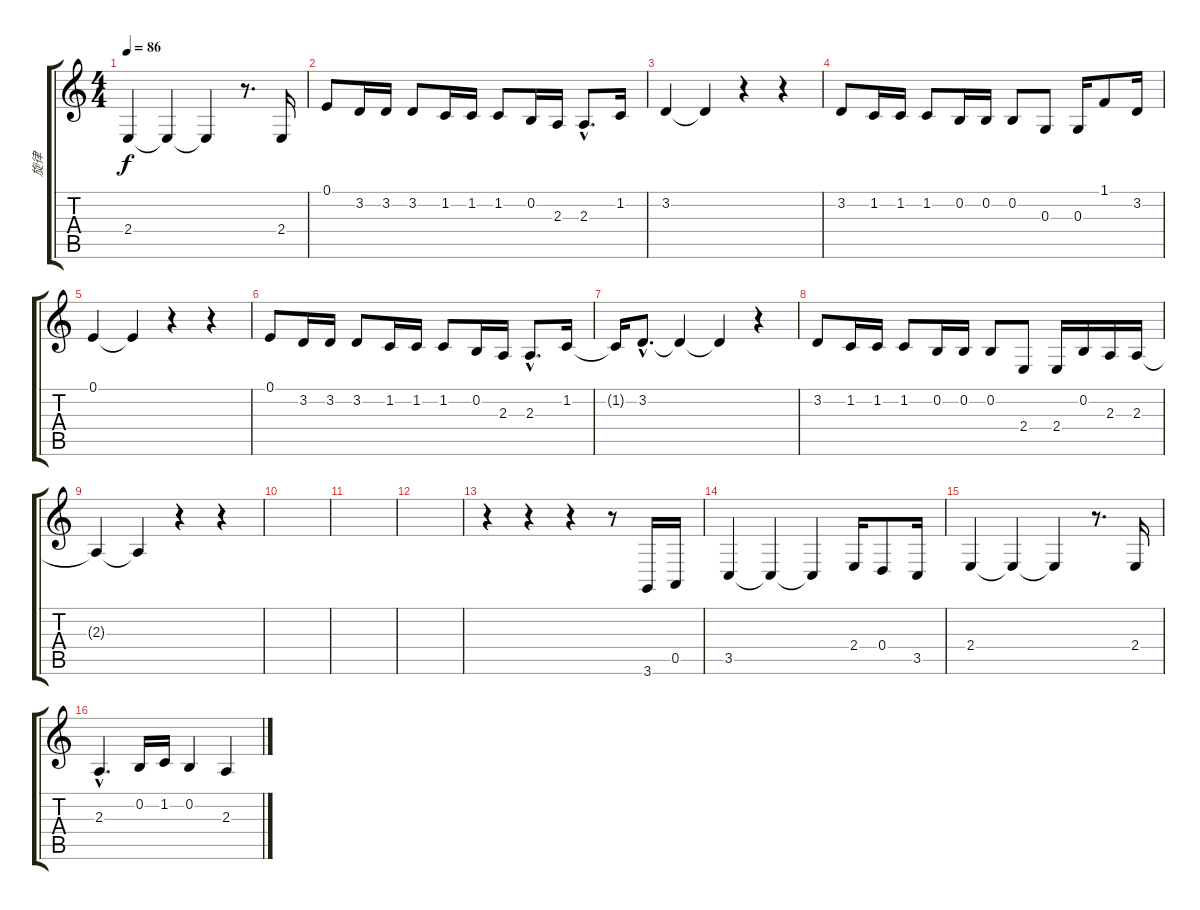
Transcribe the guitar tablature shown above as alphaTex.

\track ("旋律" "旋律") {instrument honkytonkpiano}
\staff {score tabs}
\tuning (E4 B3 G3 D3 A2 E2) {hide}
\ts (4 4)
\tempo 86
\clef g2
\ks c
2.4.4{dy f} 2.4{t}.4 2.4{t}.4 r.8{d} 2.4.16 |
0.1.8 3.2.16 3.2.16 3.2.8 1.2.16 1.2.16 1.2.8 0.2.16 2.3.16 2.3{hac}.8{d} 1.2.16 |
3.2.4 3.2{t}.4 r.4 r.4 |
3.2.8 1.2.16 1.2.16 1.2.8 0.2.16 0.2.16 0.2.8 0.3.8 0.3.16 1.1.8 3.2.16 |
0.1.4 0.1{t}.4 r.4 r.4 |
0.1.8 3.2.16 3.2.16 3.2.8 1.2.16 1.2.16 1.2.8 0.2.16 2.3.16 2.3{hac}.8{d} 1.2.16 |
1.2{t}.16 3.2{hac}.8{d} 3.2{t}.4 3.2{t}.4 r.4 |
3.2.8 1.2.16 1.2.16 1.2.8 0.2.16 0.2.16 0.2.8 2.4.8 2.4.16 0.2.16 2.3.16 2.3.16 |
2.3{t}.4 2.3{t}.4 r.4 r.4 |
|
|
|
r.4 r.4 r.4 r.8 3.6.16 0.5.16 |
3.5.4 3.5{t}.4 3.5{t}.4 2.4.16 0.4.8 3.5.16 |
2.4.4 2.4{t}.4 2.4{t}.4 r.8{d} 2.4.16 |
2.3{hac}.4{d} 0.2.16 1.2.16 0.2.4 2.3.4
